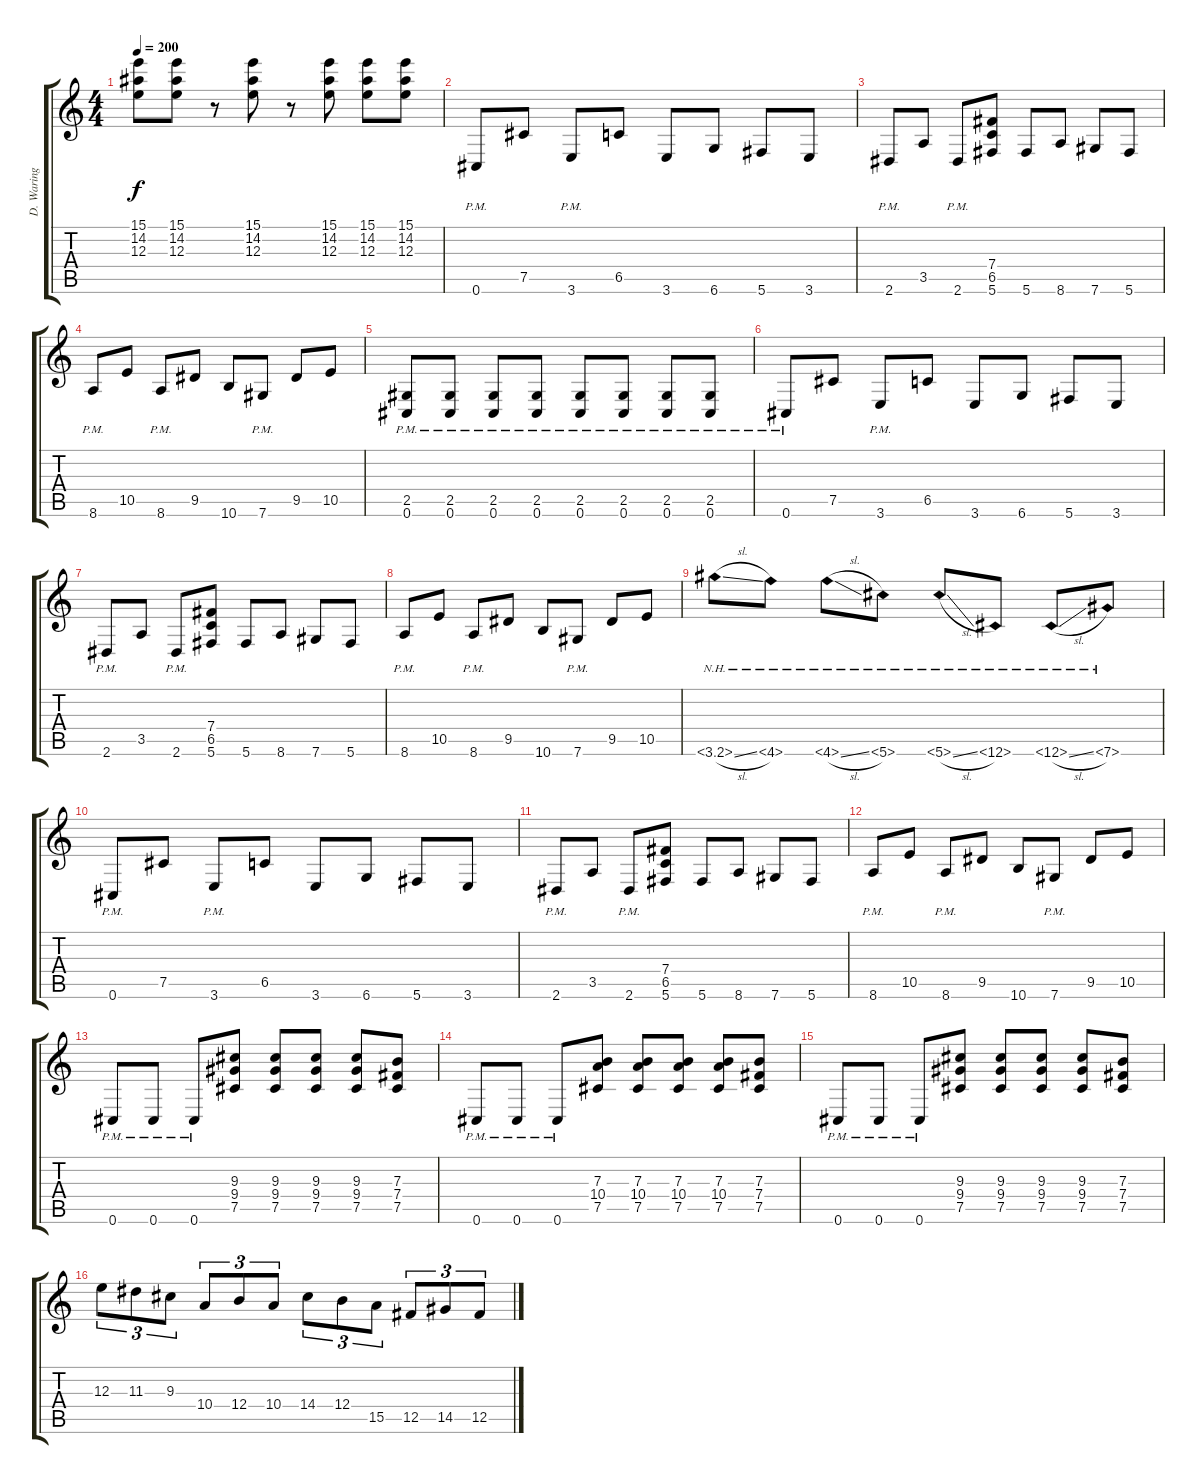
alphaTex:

\track ("D. Waring Gtr." "D. Waring ") {instrument distortionguitar}
\staff {score tabs}
\tuning (Db4 Ab3 E3 B2 Gb2 Db2) {hide}
\ts (4 4)
\tempo 200
\clef g2
\ks c
(15.1 14.2 12.3).8{dy f} (15.1 14.2 12.3).8 r.8 (15.1 14.2 12.3).8 r.8 (15.1 14.2 12.3).8 (15.1 14.2 12.3).8 (15.1 14.2 12.3).8 |
0.6{pm}.8 7.5.8 3.6{pm}.8 6.5.8 3.6.8 6.6.8 5.6.8 3.6.8 |
2.6{pm}.8 3.5.8 2.6{pm}.8 (7.4 6.5 5.6).8 5.6.8 8.6.8 7.6.8 5.6.8 |
8.6{pm}.8 10.5.8 8.6{pm}.8 9.5.8 10.6.8 7.6{pm}.8 9.5.8 10.5.8 |
(2.5{pm} 0.6{pm}).8 (2.5{pm} 0.6{pm}).8 (2.5{pm} 0.6{pm}).8 (2.5{pm} 0.6{pm}).8 (2.5{pm} 0.6{pm}).8 (2.5{pm} 0.6{pm}).8 (2.5{pm} 0.6{pm}).8 (2.5{pm} 0.6{pm}).8 |
0.6{pm}.8 7.5.8 3.6{pm}.8 6.5.8 3.6.8 6.6.8 5.6.8 3.6.8 |
2.6{pm}.8 3.5.8 2.6{pm}.8 (7.4 6.5 5.6).8 5.6.8 8.6.8 7.6.8 5.6.8 |
8.6{pm}.8 10.5.8 8.6{pm}.8 9.5.8 10.6.8 7.6{pm}.8 9.5.8 10.5.8 |
3.6{nh sl}.8 4.6{nh}.8 4.6{nh sl}.8 5.6{nh}.8 5.6{nh sl}.8 6.6{nh}.8 6.6{nh sl}.8 7.6{nh}.8 |
0.6{pm}.8 7.5.8 3.6{pm}.8 6.5.8 3.6.8 6.6.8 5.6.8 3.6.8 |
2.6{pm}.8 3.5.8 2.6{pm}.8 (7.4 6.5 5.6).8 5.6.8 8.6.8 7.6.8 5.6.8 |
8.6{pm}.8 10.5.8 8.6{pm}.8 9.5.8 10.6.8 7.6{pm}.8 9.5.8 10.5.8 |
0.6{pm}.8 0.6{pm}.8 0.6{pm}.8 (9.3 9.4 7.5).8 (9.3 9.4 7.5).8 (9.3 9.4 7.5).8 (9.3 9.4 7.5).8 (7.3 7.4 7.5).8 |
0.6{pm}.8 0.6{pm}.8 0.6{pm}.8 (7.3 10.4 7.5).8 (7.3 10.4 7.5).8 (7.3 10.4 7.5).8 (7.3 10.4 7.5).8 (7.3 7.4 7.5).8 |
0.6{pm}.8 0.6{pm}.8 0.6{pm}.8 (9.3 9.4 7.5).8 (9.3 9.4 7.5).8 (9.3 9.4 7.5).8 (9.3 9.4 7.5).8 (7.3 7.4 7.5).8 |
12.3.8{tu (3 2)} 11.3.8{tu (3 2)} 9.3.8{tu (3 2)} 10.4.8{tu (3 2)} 12.4.8{tu (3 2)} 10.4.8{tu (3 2)} 14.4.8{tu (3 2)} 12.4.8{tu (3 2)} 15.5.8{tu (3 2)} 12.5.8{tu (3 2)} 14.5.8{tu (3 2)} 12.5.8{tu (3 2)}
